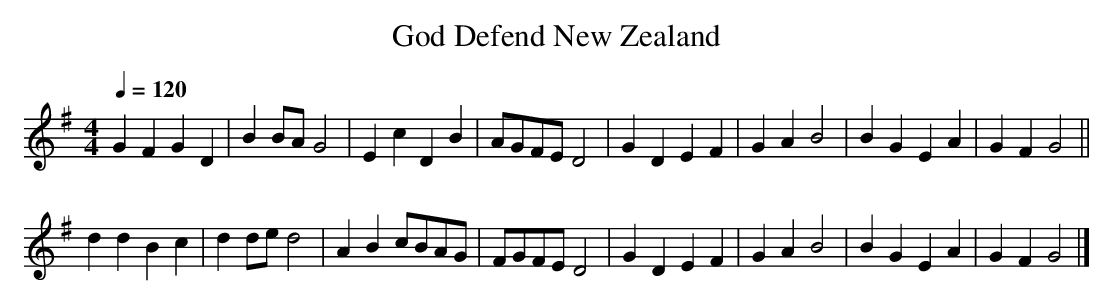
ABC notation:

X:1
T:God Defend New Zealand
M:4/4
L:1/4
Q:1/4=120
K:G
GF GD|BB/A/ G2|Ec DB      |A/G/F/E/ D2|GD EF|GA B2|BG EA|GF G2||
dd Bc|dd/e/ d2|AB c/B/A/G/|F/G/F/E/ D2|GD EF|GA B2|BG EA|GF G2|]
